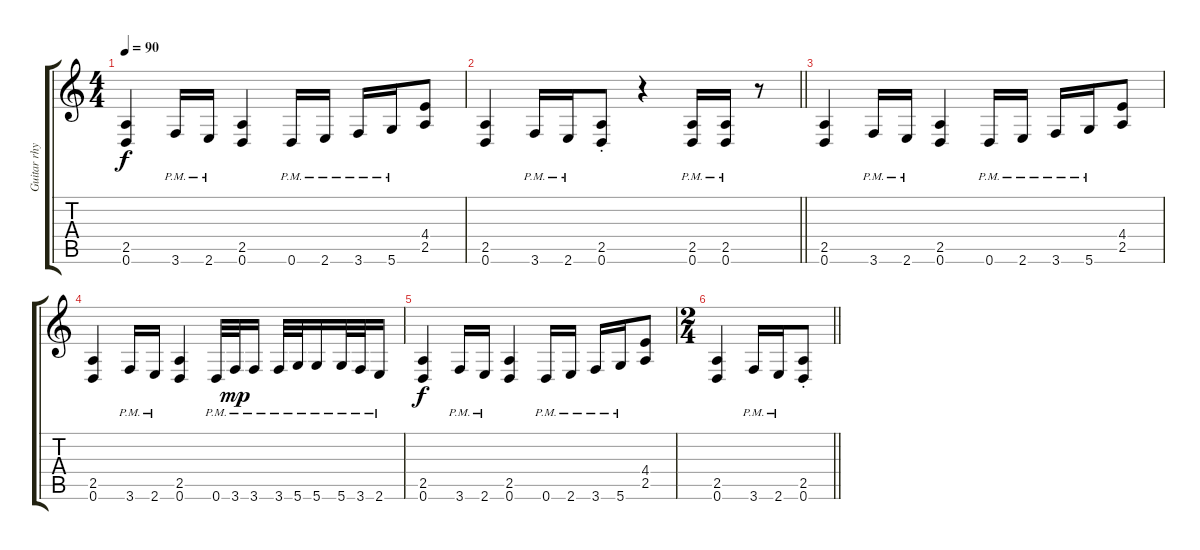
\track ("Guitar rhytm" "Guitar rhy") {instrument distortionguitar}
\staff {score tabs}
\tuning (D4 A3 F3 C3 G2 D2) {hide}
\ts (4 4)
\tempo 90
\clef g2
\ks c
(2.5 0.6).4{dy f} 3.6{pm}.16 2.6{pm}.16 (2.5 0.6).4 0.6{pm}.16 2.6{pm}.16 3.6{pm}.16 5.6{pm}.16 (4.4 2.5).8 |
\barLineRight lightlight
(2.5 0.6).4 3.6{pm}.16 2.6{pm}.16 (2.5{st} 0.6{st}).8 r.4 (2.5{pm} 0.6{pm}).16 (2.5{pm} 0.6{pm}).16 r.8 |
(2.5 0.6).4 3.6{pm}.16 2.6{pm}.16 (2.5 0.6).4 0.6{pm}.16 2.6{pm}.16 3.6{pm}.16 5.6{pm}.16 (4.4 2.5).8 |
(2.5 0.6).4 3.6{pm}.16 2.6{pm}.16 (2.5 0.6).4 0.6{pm}.32 3.6{pm}.32{dy mp} 3.6{pm}.16 3.6{pm}.32 5.6{pm}.32 5.6{pm}.16 5.6{pm}.32 3.6{pm}.32 2.6{pm}.16 |
(2.5 0.6).4{dy f} 3.6{pm}.16 2.6{pm}.16 (2.5 0.6).4 0.6{pm}.16 2.6{pm}.16 3.6{pm}.16 5.6{pm}.16 (4.4 2.5).8 |
\ts (2 4)
\barLineRight lightlight
(2.5 0.6).4 3.6{pm}.16 2.6{pm}.16 (2.5{st} 0.6{st}).8
